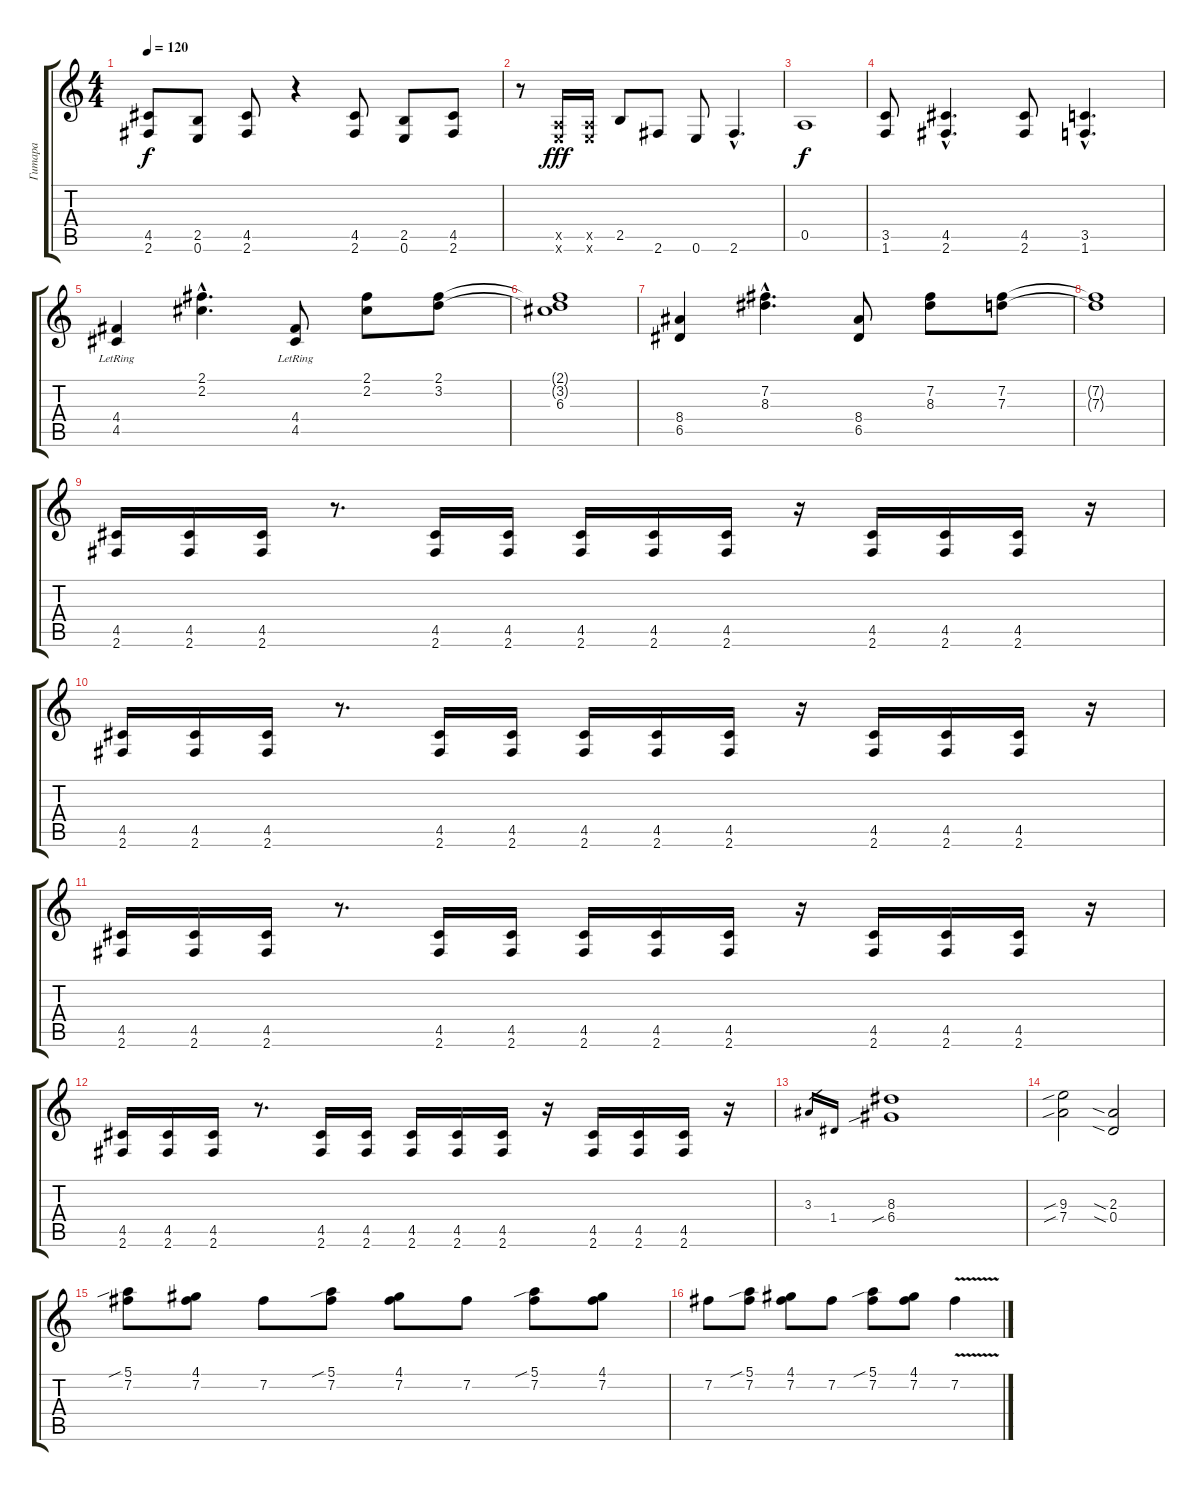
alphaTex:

\track ("Гитара" "Гитара") {instrument overdrivenguitar}
\staff {score tabs}
\tuning (E4 B3 G3 D3 A2 E2) {hide}
\ts (4 4)
\tempo 120
\clef g2
\ks c
(4.5 2.6).8{dy f} (2.5 0.6).8 (4.5 2.6).8 r.4 (4.5 2.6).8 (2.5 0.6).8 (4.5 2.6).8 |
r.8 (0.5{x} 0.6{x}).16{dy fff} (0.5{x} 0.6{x}).16 2.5.8 2.6.8 0.6.8 2.6{hac}.4{d} |
0.5.1{dy f} |
(3.5 1.6).8 (4.5{hac} 2.6{hac}).4{d} (4.5 2.6).8 (3.5{hac} 1.6{hac}).4{d} |
(4.4{lr} 4.5).4 (2.1{hac} 2.2{hac}).4{d} (4.4{lr} 4.5).8 (2.1 2.2).8 (2.1 3.2).8 |
(2.1{t} 3.2{t} 6.3).1 |
(8.4 6.5).4 (7.2{hac} 8.3{hac}).4{d} (8.4 6.5).8 (7.2 8.3).8 (7.2 7.3).8 |
(7.2{t} 7.3{t}).1 |
(4.5 2.6).16 (4.5 2.6).16 (4.5 2.6).16 r.8{d} (4.5 2.6).16 (4.5 2.6).16 (4.5 2.6).16 (4.5 2.6).16 (4.5 2.6).16 r.16 (4.5 2.6).16 (4.5 2.6).16 (4.5 2.6).16 r.16 |
(4.5 2.6).16 (4.5 2.6).16 (4.5 2.6).16 r.8{d} (4.5 2.6).16 (4.5 2.6).16 (4.5 2.6).16 (4.5 2.6).16 (4.5 2.6).16 r.16 (4.5 2.6).16 (4.5 2.6).16 (4.5 2.6).16 r.16 |
(4.5 2.6).16 (4.5 2.6).16 (4.5 2.6).16 r.8{d} (4.5 2.6).16 (4.5 2.6).16 (4.5 2.6).16 (4.5 2.6).16 (4.5 2.6).16 r.16 (4.5 2.6).16 (4.5 2.6).16 (4.5 2.6).16 r.16 |
(4.5 2.6).16 (4.5 2.6).16 (4.5 2.6).16 r.8{d} (4.5 2.6).16 (4.5 2.6).16 (4.5 2.6).16 (4.5 2.6).16 (4.5 2.6).16 r.16 (4.5 2.6).16 (4.5 2.6).16 (4.5 2.6).16 r.16 |
3.3.16{gr} 1.4.16{gr} (8.3 6.4{sib}).1 |
(9.3{sib} 7.4{sib}).2 (2.3{sia} 0.4{sia}).2 |
(5.1{sib} 7.2).8 (4.1 7.2).8 7.2.8 (5.1{sib} 7.2).8 (4.1 7.2).8 7.2.8 (5.1{sib} 7.2).8 (4.1 7.2).8 |
7.2.8 (5.1{sib} 7.2).8 (4.1 7.2).8 7.2.8 (5.1{sib} 7.2).8 (4.1 7.2).8 7.2{v}.4
